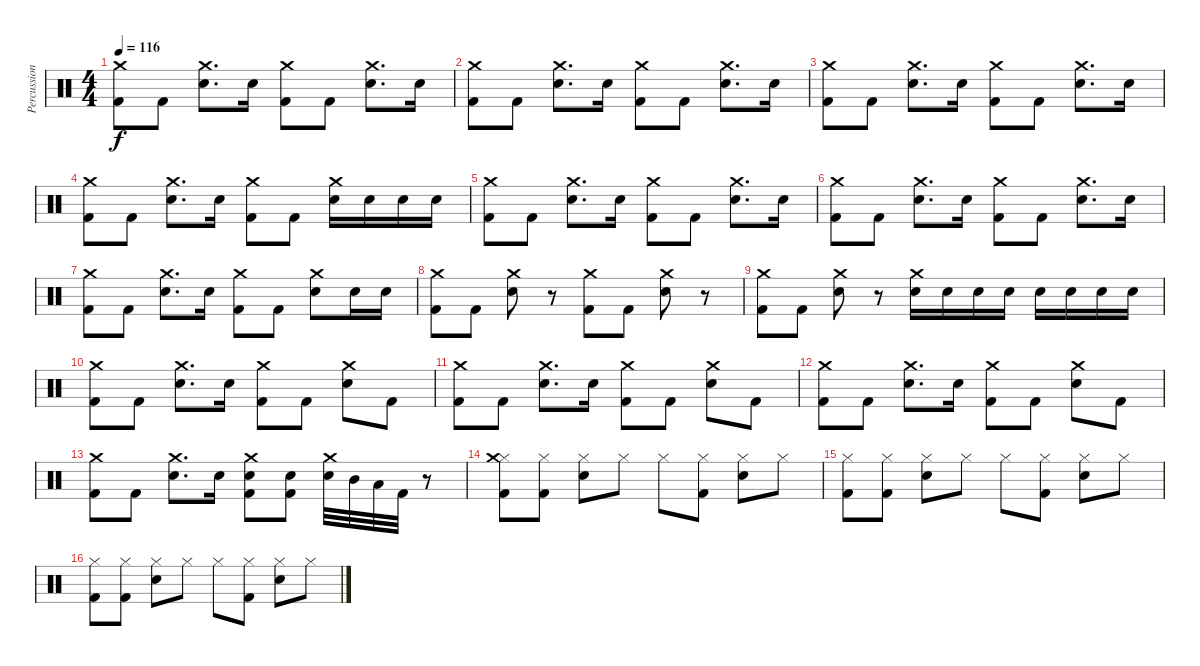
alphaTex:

\track ("Percussion" "Percussion") {instrument percussion}
\staff {score}
\articulation defaults
\ts (4 4)
\tempo 116
\clef neutral
\ks c
("Crash medium (hit)" "Kick (hit) 2").8{dy f} "Kick (hit) 2".8 ("Crash medium (hit)" "Snare (hit) 2").8{d} "Snare (hit) 2".16 ("Crash medium (hit)" "Kick (hit) 2").8 "Kick (hit) 2".8 ("Crash medium (hit)" "Snare (hit) 2").8{d} "Snare (hit) 2".16 |
("Crash medium (hit)" "Kick (hit) 2").8 "Kick (hit) 2".8 ("Crash medium (hit)" "Snare (hit) 2").8{d} "Snare (hit) 2".16 ("Crash medium (hit)" "Kick (hit) 2").8 "Kick (hit) 2".8 ("Crash medium (hit)" "Snare (hit) 2").8{d} "Snare (hit) 2".16 |
("Crash medium (hit)" "Kick (hit) 2").8 "Kick (hit) 2".8 ("Crash medium (hit)" "Snare (hit) 2").8{d} "Snare (hit) 2".16 ("Crash medium (hit)" "Kick (hit) 2").8 "Kick (hit) 2".8 ("Crash medium (hit)" "Snare (hit) 2").8{d} "Snare (hit) 2".16 |
("Crash medium (hit)" "Kick (hit) 2").8 "Kick (hit) 2".8 ("Crash medium (hit)" "Snare (hit) 2").8{d} "Snare (hit) 2".16 ("Crash medium (hit)" "Kick (hit) 2").8 "Kick (hit) 2".8 ("Crash medium (hit)" "Snare (hit) 2").16 "Snare (hit) 2".16 "Snare (hit) 2".16 "Snare (hit) 2".16 |
("Crash medium (hit)" "Kick (hit) 2").8 "Kick (hit) 2".8 ("Crash medium (hit)" "Snare (hit) 2").8{d} "Snare (hit) 2".16 ("Crash medium (hit)" "Kick (hit) 2").8 "Kick (hit) 2".8 ("Crash medium (hit)" "Snare (hit) 2").8{d} "Snare (hit) 2".16 |
("Crash medium (hit)" "Kick (hit) 2").8 "Kick (hit) 2".8 ("Crash medium (hit)" "Snare (hit) 2").8{d} "Snare (hit) 2".16 ("Crash medium (hit)" "Kick (hit) 2").8 "Kick (hit) 2".8 ("Crash medium (hit)" "Snare (hit) 2").8{d} "Snare (hit) 2".16 |
("Crash medium (hit)" "Kick (hit) 2").8 "Kick (hit) 2".8 ("Crash medium (hit)" "Snare (hit) 2").8{d} "Snare (hit) 2".16 ("Crash medium (hit)" "Kick (hit) 2").8 "Kick (hit) 2".8 ("Crash medium (hit)" "Snare (hit) 2").8 "Snare (hit) 2".16 "Snare (hit) 2".16 |
("Crash medium (hit)" "Kick (hit) 2").8 "Kick (hit) 2".8 ("Crash medium (hit)" "Snare (hit) 2").8 r.8 ("Crash medium (hit)" "Kick (hit) 2").8 "Kick (hit) 2".8 ("Crash medium (hit)" "Snare (hit) 2").8 r.8 |
("Crash medium (hit)" "Kick (hit) 2").8 "Kick (hit) 2".8 ("Crash medium (hit)" "Snare (hit) 2").8 r.8 ("Crash medium (hit)" "Snare (hit) 2").16 "Snare (hit) 2".16 "Snare (hit) 2".16 "Snare (hit) 2".16 "Snare (hit) 2".16 "Snare (hit) 2".16 "Snare (hit) 2".16 "Snare (hit) 2".16 |
("Crash medium (hit)" "Kick (hit) 2").8 "Kick (hit) 2".8 ("Crash medium (hit)" "Snare (hit) 2").8{d} "Snare (hit) 2".16 ("Crash medium (hit)" "Kick (hit) 2").8 "Kick (hit) 2".8 ("Crash medium (hit)" "Snare (hit) 2").8 "Kick (hit) 2".8 |
("Crash medium (hit)" "Kick (hit) 2").8 "Kick (hit) 2".8 ("Crash medium (hit)" "Snare (hit) 2").8{d} "Snare (hit) 2".16 ("Crash medium (hit)" "Kick (hit) 2").8 "Kick (hit) 2".8 ("Crash medium (hit)" "Snare (hit) 2").8 "Kick (hit) 2".8 |
("Crash medium (hit)" "Kick (hit) 2").8 "Kick (hit) 2".8 ("Crash medium (hit)" "Snare (hit) 2").8{d} "Snare (hit) 2".16 ("Crash medium (hit)" "Kick (hit) 2").8 "Kick (hit) 2".8 ("Crash medium (hit)" "Snare (hit) 2").8 "Kick (hit) 2".8 |
("Crash medium (hit)" "Kick (hit) 2").8 "Kick (hit) 2".8 ("Crash medium (hit)" "Snare (hit) 2").8{d} "Snare (hit) 2".16 ("Crash medium (hit)" "Snare (hit) 2" "Kick (hit) 2").8 ("Snare (hit) 2" "Kick (hit) 2").8 ("Crash medium (hit)" "Snare (hit) 2").32 "Mid Tom (hit)".32 "Low Tom (hit)".32 "Kick (hit) 2".32 r.8 |
("Hi-Hat (closed)" "Crash medium (hit)" "Kick (hit) 2").8 ("Hi-Hat (closed)" "Kick (hit) 2").8 ("Hi-Hat (closed)" "Snare (hit) 2").8 "Hi-Hat (closed)".8 "Hi-Hat (closed)".8 ("Hi-Hat (closed)" "Kick (hit) 2").8 ("Hi-Hat (closed)" "Snare (hit) 2").8 "Hi-Hat (closed)".8 |
("Hi-Hat (closed)" "Kick (hit) 2").8 ("Hi-Hat (closed)" "Kick (hit) 2").8 ("Hi-Hat (closed)" "Snare (hit) 2").8 "Hi-Hat (closed)".8 "Hi-Hat (closed)".8 ("Hi-Hat (closed)" "Kick (hit) 2").8 ("Hi-Hat (closed)" "Snare (hit) 2").8 "Hi-Hat (closed)".8 |
("Hi-Hat (closed)" "Kick (hit) 2").8 ("Hi-Hat (closed)" "Kick (hit) 2").8 ("Hi-Hat (closed)" "Snare (hit) 2").8 "Hi-Hat (closed)".8 "Hi-Hat (closed)".8 ("Hi-Hat (closed)" "Kick (hit) 2").8 ("Hi-Hat (closed)" "Snare (hit) 2").8 "Hi-Hat (closed)".8
